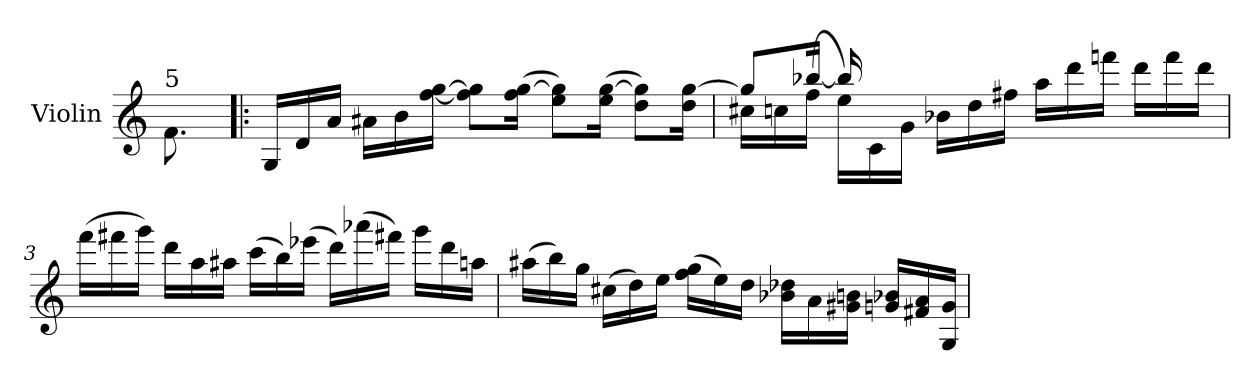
**kern
*part1
*staff1
*I"Violin
*I'Vln.
*clefG2
*k[]
=
!LO:TX:a:t=5
8.f\
=1!|:
16G/LL
16d/
16a/JJ
16a#X\LL
16b\
[16ff\ [16gg\JJ
8ff]\ 8gg]\L
(<16ff\ [16gg\Jk
8ee\ 8gg]\L)
(<16ee\ [16gg\Jk
8dd\ 8gg]\L)
16dd\ [16gg\Jk
=2
*^
16cc#X\LL	8gg/L]
16ccn\	.
(<16ff\JJ	[16bb-X/Jk
16ee\LL)	16bb-/]
16c\	2ryy
16g\JJ	.
16b-X\LL	.
16dd\	.
16ff#X\JJ	.
16aa\LL	.
16ddd\	.
16fffn\JJ	.
16ddd\LL	8ryy
16fff\	.
16ddd\JJ	16ryy
*v	*v
!!LO:LB:g=z
=3
(>16fff\LL
16fff#X\
16ggg\JJ)
16ddd\LL
16aa\
16aa#X\JJ
(>16ccc\LL
16bb\)
(>16eee-X\JJ
16ddd\LL)
(>16aaa-X\
16fff#X\JJ)
16ggg\LL
16ddd\
16aan\JJ
=4
(>16aa#X\LL
16bb\)
16gg\JJ
(>16cc#X\LL
16dd\)
16ee\JJ
(>16ff\ 16gg\LL
16ee\)
16dd\JJ
16b-X\ 16dd-X\LL
16a\
16g#X\ 16bn\JJ
16gn/ 16b-X/LL
16f#X/ 16a/
16G/ 16g/JJ
=
*-
